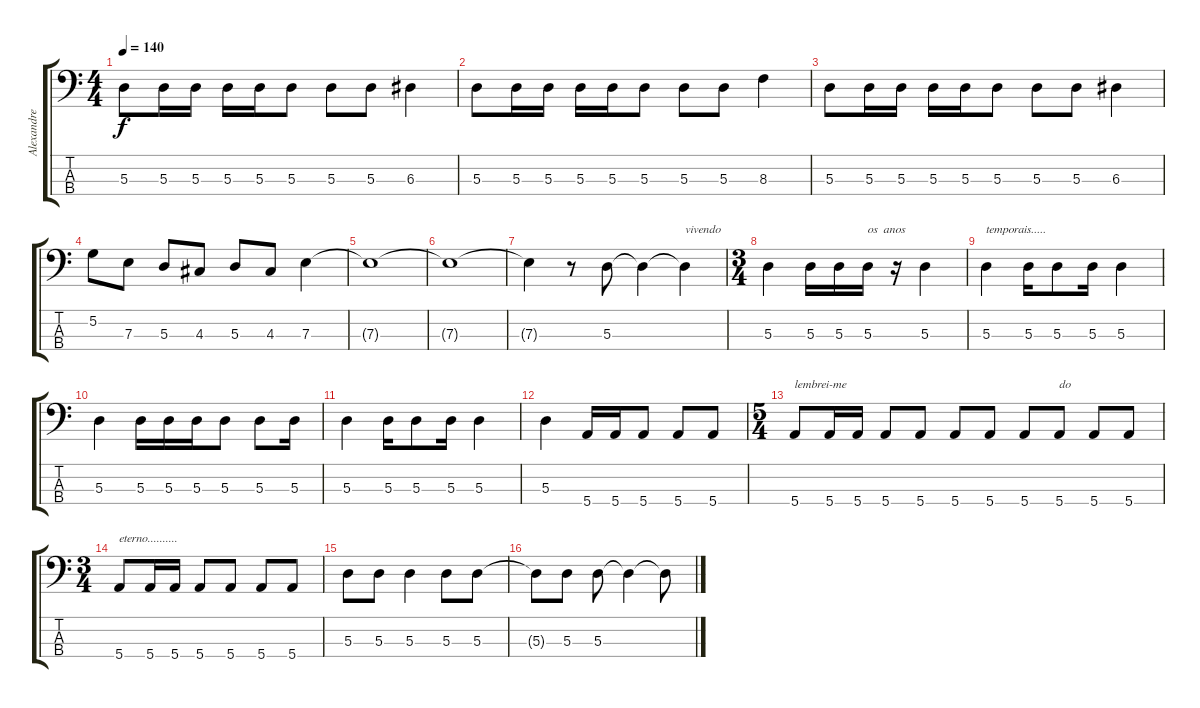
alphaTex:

\track ("Alexandre " "Alexandre ") {instrument electricbassfinger}
\staff {score tabs}
\tuning (G2 D2 A1 E1) {hide}
\ts (4 4)
\tempo 140
\clef f4
\ks c
5.3.8{dy f} 5.3.16 5.3.16 5.3.16 5.3.16 5.3.8 5.3.8 5.3.8 6.3.4 |
5.3.8 5.3.16 5.3.16 5.3.16 5.3.16 5.3.8 5.3.8 5.3.8 8.3.4 |
5.3.8 5.3.16 5.3.16 5.3.16 5.3.16 5.3.8 5.3.8 5.3.8 6.3.4 |
5.2.8 7.3.8 5.3.8 4.3.8 5.3.8 4.3.8 7.3.4 |
7.3{t}.1 |
7.3{t}.1 |
7.3{t}.4 r.8 5.3.8 5.3{t}.4 5.3{t}.4{txt "vivendo"} |
\ts (3 4)
5.3.4 5.3.16 5.3.16 5.3.16{txt "os  anos"} r.16 5.3.4 |
5.3.4{txt "temporais....."} 5.3.16 5.3.8 5.3.16 5.3.4 |
5.3.4 5.3.16 5.3.16 5.3.16 5.3.8 5.3.8 5.3.16 |
5.3.4 5.3.16 5.3.8 5.3.16 5.3.4 |
5.3.4 5.4.16 5.4.16 5.4.8 5.4.8 5.4.8 |
\ts (5 4)
5.4.8{txt "lembrei-me"} 5.4.16 5.4.16 5.4.8 5.4.8 5.4.8 5.4.8 5.4.8 5.4.8{txt "do"} 5.4.8 5.4.8 |
\ts (3 4)
5.4.8{txt "eterno.........."} 5.4.16 5.4.16 5.4.8 5.4.8 5.4.8 5.4.8 |
5.3.8 5.3.8 5.3.4 5.3.8 5.3.8 |
5.3{t}.8 5.3.8 5.3.8 5.3{t}.4 5.3{t}.8
